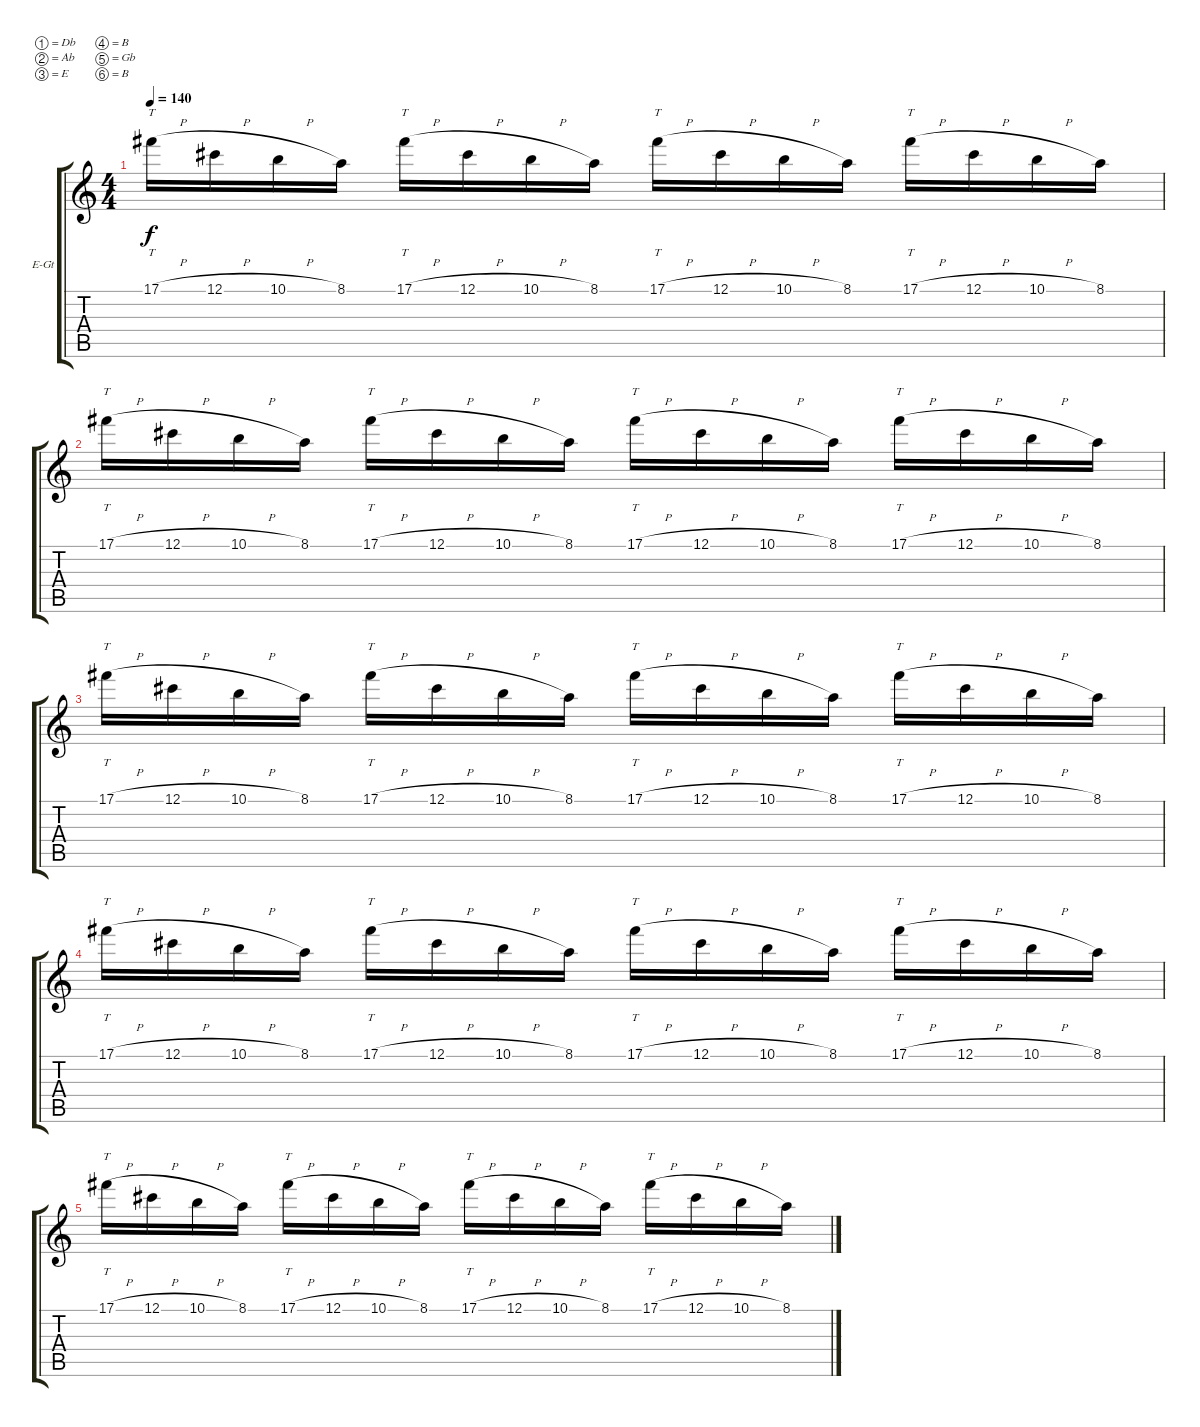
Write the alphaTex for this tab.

\bracketExtendMode groupsimilarinstruments
\firstSystemTrackNameOrientation horizontal
\otherSystemsTrackNameOrientation horizontal
\track ("Extra Guitar" "E-Gt") {instrument distortionguitar}
\staff {score tabs}
\tuning (Db4 Ab3 E3 B2 Gb2 B1)
\ts (4 4)
\tempo 140
\clef g2
\ks c
17.1{h}.16{tt dy f} 12.1{h}.16 10.1{h}.16 8.1.16 17.1{h}.16{tt} 12.1{h}.16 10.1{h}.16 8.1.16 17.1{h}.16{tt} 12.1{h}.16 10.1{h}.16 8.1.16 17.1{h}.16{tt} 12.1{h}.16 10.1{h}.16 8.1.16 |
17.1{h}.16{tt} 12.1{h}.16 10.1{h}.16 8.1.16 17.1{h}.16{tt} 12.1{h}.16 10.1{h}.16 8.1.16 17.1{h}.16{tt} 12.1{h}.16 10.1{h}.16 8.1.16 17.1{h}.16{tt} 12.1{h}.16 10.1{h}.16 8.1.16 |
17.1{h}.16{tt} 12.1{h}.16 10.1{h}.16 8.1.16 17.1{h}.16{tt} 12.1{h}.16 10.1{h}.16 8.1.16 17.1{h}.16{tt} 12.1{h}.16 10.1{h}.16 8.1.16 17.1{h}.16{tt} 12.1{h}.16 10.1{h}.16 8.1.16 |
17.1{h}.16{tt} 12.1{h}.16 10.1{h}.16 8.1.16 17.1{h}.16{tt} 12.1{h}.16 10.1{h}.16 8.1.16 17.1{h}.16{tt} 12.1{h}.16 10.1{h}.16 8.1.16 17.1{h}.16{tt} 12.1{h}.16 10.1{h}.16 8.1.16 |
17.1{h}.16{tt} 12.1{h}.16 10.1{h}.16 8.1.16 17.1{h}.16{tt} 12.1{h}.16 10.1{h}.16 8.1.16 17.1{h}.16{tt} 12.1{h}.16 10.1{h}.16 8.1.16 17.1{h}.16{tt} 12.1{h}.16 10.1{h}.16 8.1.16
